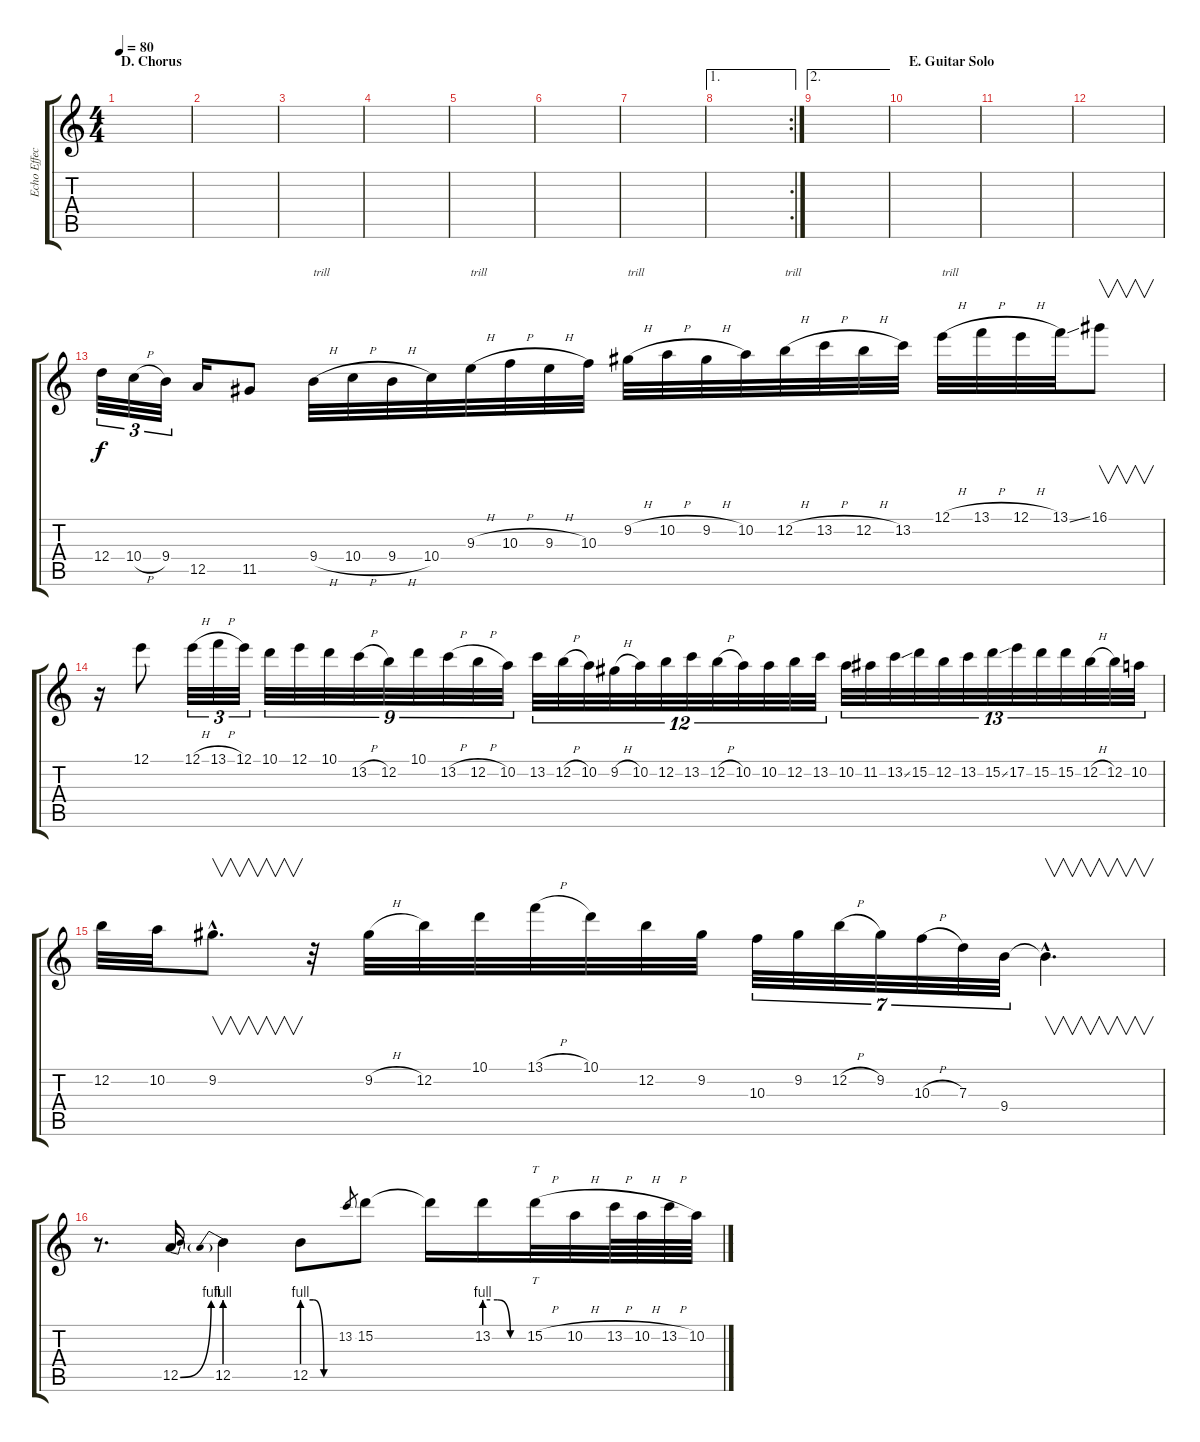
\track ("Echo Effect on Guitar" "Echo Effec") {instrument distortionguitar}
\staff {score tabs}
\tuning (E4 B3 G3 D3 A2 E2) {hide}
\ts (4 4)
\section ("" "D. Chorus")
\tempo 80
\clef g2
\ks c
|
|
|
|
|
|
|
\ae 1
\rc 2
|
\ae 2
|
\section ("" "E. Guitar Solo")
|
|
|
12.4.32{tu (3 2)} 10.4{h}.32{tu (3 2)} 9.4.32{tu (3 2)} 12.5.16 11.5.8 9.4{h}.32{txt "trill"} 10.4{h}.32 9.4{h}.32 10.4.32 9.3{h}.32{txt "trill"} 10.3{h}.32 9.3{h}.32 10.3.32 9.2{h}.32{txt "trill"} 10.2{h}.32 9.2{h}.32 10.2.32 12.2{h}.32{txt "trill"} 13.2{h}.32 12.2{h}.32 13.2.32 12.1{h}.32{txt "trill"} 13.1{h}.32 12.1{h}.32 13.1{ss}.32 16.1.8{v} |
r.16 12.1.8 12.1{h}.32{tu (3 2)} 13.1{h}.32{tu (3 2)} 12.1.32{tu (3 2)} 10.1.32{tu (9 8)} 12.1.32{tu (9 8)} 10.1.32{tu (9 8)} 13.2{h}.32{tu (9 8)} 12.2.32{tu (9 8)} 10.1.32{tu (9 8)} 13.2{h}.32{tu (9 8)} 12.2{h}.32{tu (9 8)} 10.2.32{tu (9 8)} 13.2.32{tu (12 8)} 12.2{h}.32{tu (12 8)} 10.2.32{tu (12 8)} 9.2{h}.32{tu (12 8)} 10.2.32{tu (12 8)} 12.2.32{tu (12 8)} 13.2.32{tu (12 8)} 12.2{h}.32{tu (12 8)} 10.2.32{tu (12 8)} 10.2.32{tu (12 8)} 12.2.32{tu (12 8)} 13.2.32{tu (12 8)} 10.2.32{tu (13 8)} 11.2.32{tu (13 8)} 13.2{ss}.32{tu (13 8)} 15.2.32{tu (13 8)} 12.2.32{tu (13 8)} 13.2.32{tu (13 8)} 15.2{ss}.32{tu (13 8)} 17.2.32{tu (13 8)} 15.2.32{tu (13 8)} 15.2.32{tu (13 8)} 12.2{h}.32{tu (13 8)} 12.2.32{tu (13 8)} 10.2.32{tu (13 8)} |
12.2.32 10.2.32 9.2{hac}.8{v d} r.32 9.2{h}.32 12.2.32 10.1.32 13.1{h}.32 10.1.32 12.2.32 9.2.32 10.3.32{tu (7 4)} 9.2.32{tu (7 4)} 12.2{h}.32{tu (7 4)} 9.2.32{tu (7 4)} 10.3{h}.32{tu (7 4)} 7.3.32{tu (7 4)} 9.4.32{tu (7 4)} 9.4{hac t}.4{v d} |
r.8{d} 12.5{be (bend 0 0 60 4)}.16 12.5{be (prebend 0 4 60 4)}.4 12.5{be (custom 0 4 20 4 40 0 60 0)}.8 13.2.8{gr} 15.2.8 15.2{t}.16 13.2{be (custom 0 4 20 4 40 0 60 0)}.16 15.2{h}.32{tt} 10.2{h}.32 13.2{h}.64 10.2{h}.64 13.2{h}.64 10.2.64
